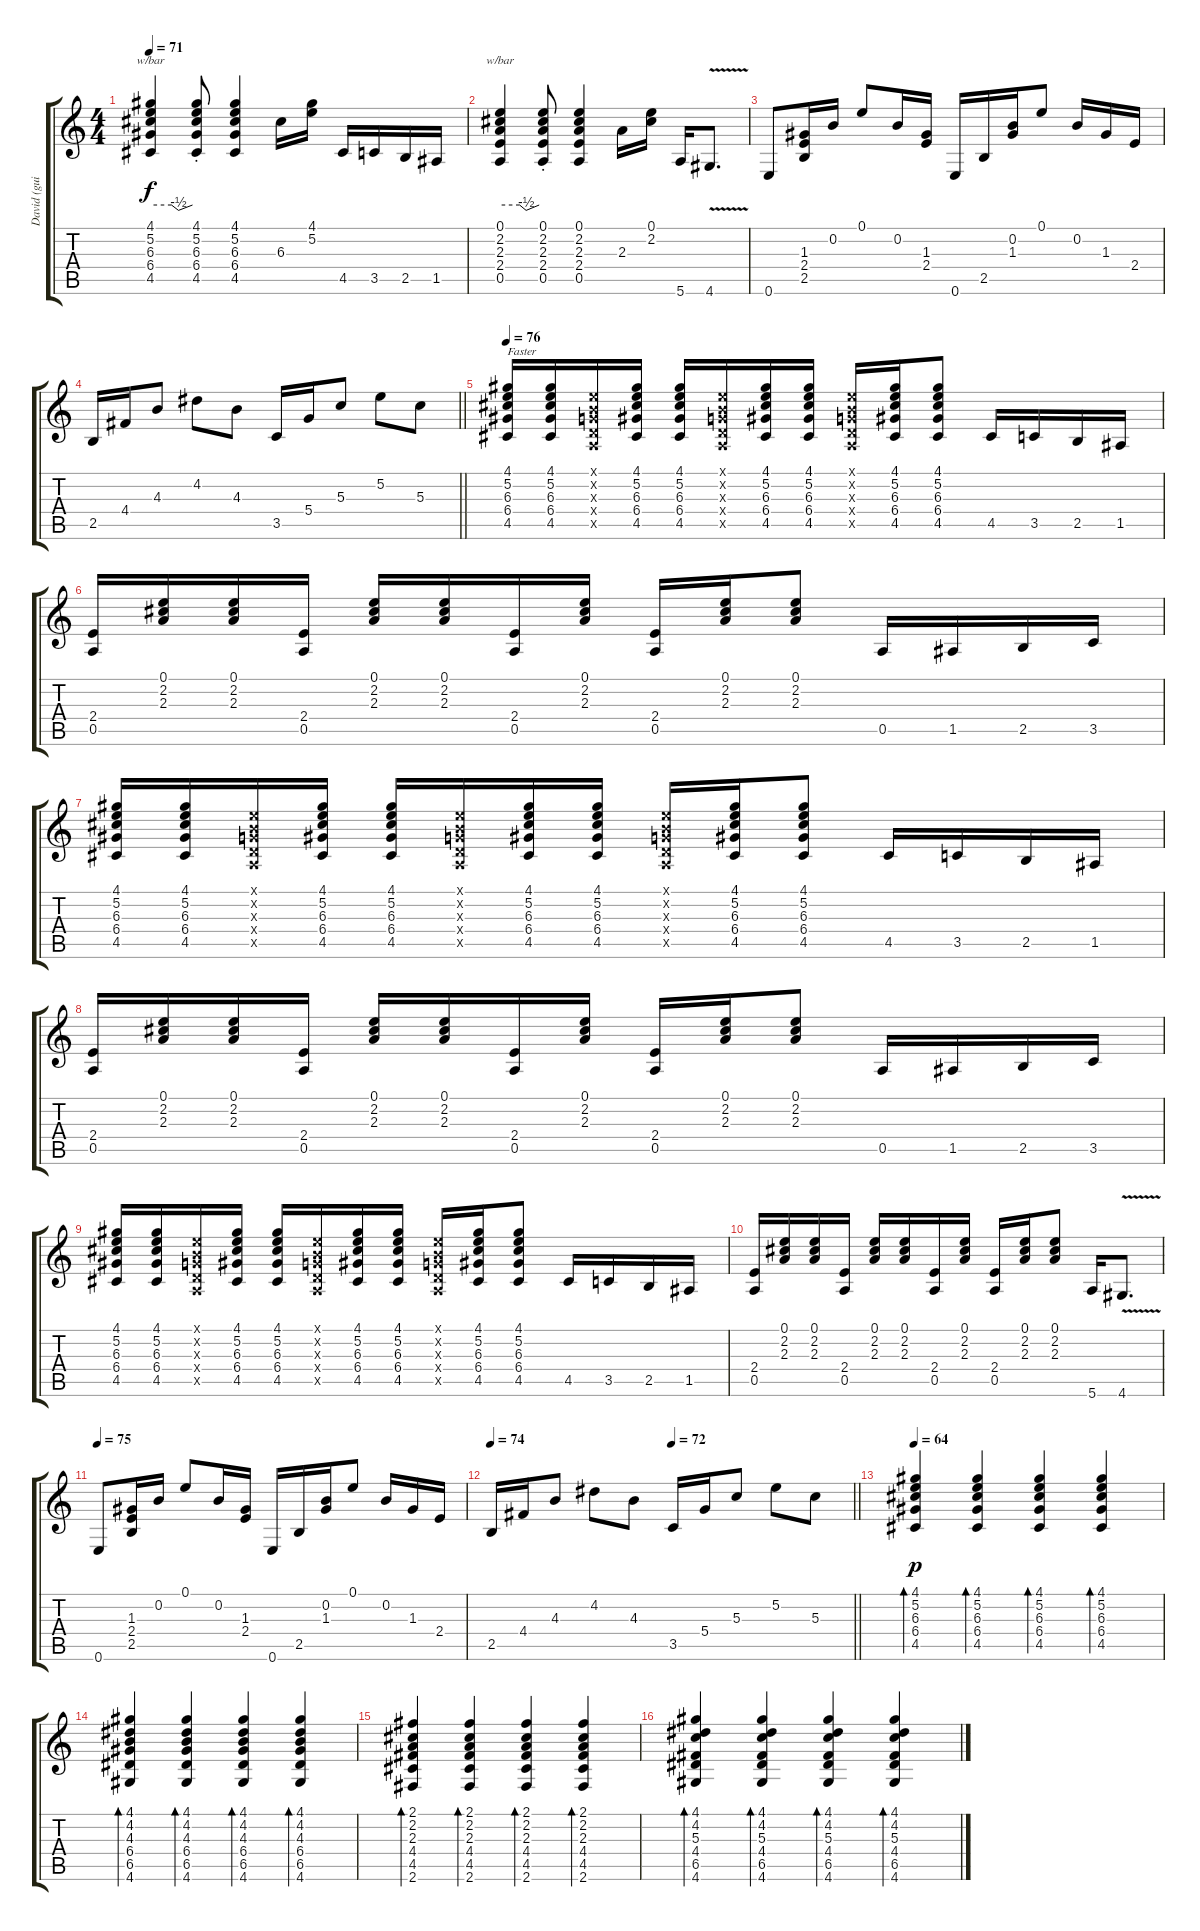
\track ("David (guitar dist.)" "David (gui") {instrument distortionguitar}
\staff {score tabs}
\tuning (E4 B3 G3 D3 A2 E2) {hide}
\ts (4 4)
\tempo 71
\clef g2
\ks c
(4.1 5.2 6.3 6.4 4.5).4{tbe (custom default 0 0 30 0 40 -2 60 0) dy f volume 13} (4.1{st} 5.2{st} 6.3{st} 6.4{st} 4.5{st}).8 (4.1 5.2 6.3 6.4 4.5).4 6.3.16 (4.1 5.2).16 4.5.16 3.5.16 2.5.16 1.5.16 |
(0.1 2.2 2.3 2.4 0.5).4{tbe (custom default 0 0 30 0 40 -2 60 0)} (0.1{st} 2.2{st} 2.3{st} 2.4{st} 0.5{st}).8 (0.1 2.2 2.3 2.4 0.5).4 2.3.16 (0.1 2.2).16 5.6.16 4.6{v}.8{d} |
0.6.8 (1.3 2.4 2.5).16 0.2.16 0.1.8 0.2.16 (1.3 2.4).16 0.6.16 2.5.16 (0.2 1.3).16 0.1.8 0.2.16 1.3.16 2.4.16 |
\barLineRight lightlight
2.5.16 4.4.16 4.3.8 4.2.8 4.3.8 3.5.16 5.4.16 5.3.8 5.2.8 5.3.8 |
\tempo 76
(4.1 5.2 6.3 6.4 4.5).16{txt "Faster"} (4.1 5.2 6.3 6.4 4.5).16 (0.1{x} 0.2{x} 0.3{x} 0.4{x} 0.5{x}).16 (4.1 5.2 6.3 6.4 4.5).16 (4.1 5.2 6.3 6.4 4.5).16 (0.1{x} 0.2{x} 0.3{x} 0.4{x} 0.5{x}).16 (4.1 5.2 6.3 6.4 4.5).16 (4.1 5.2 6.3 6.4 4.5).16 (0.1{x} 0.2{x} 0.3{x} 0.4{x} 0.5{x}).16 (4.1 5.2 6.3 6.4 4.5).16 (4.1 5.2 6.3 6.4 4.5).8 4.5.16 3.5.16 2.5.16 1.5.16 |
(2.4 0.5).16 (0.1 2.2 2.3).16 (0.1 2.2 2.3).16 (2.4 0.5).16 (0.1 2.2 2.3).16 (0.1 2.2 2.3).16 (2.4 0.5).16 (0.1 2.2 2.3).16 (2.4 0.5).16 (0.1 2.2 2.3).16 (0.1 2.2 2.3).8 0.5.16 1.5.16 2.5.16 3.5.16 |
(4.1 5.2 6.3 6.4 4.5).16 (4.1 5.2 6.3 6.4 4.5).16 (0.1{x} 0.2{x} 0.3{x} 0.4{x} 0.5{x}).16 (4.1 5.2 6.3 6.4 4.5).16 (4.1 5.2 6.3 6.4 4.5).16 (0.1{x} 0.2{x} 0.3{x} 0.4{x} 0.5{x}).16 (4.1 5.2 6.3 6.4 4.5).16 (4.1 5.2 6.3 6.4 4.5).16 (0.1{x} 0.2{x} 0.3{x} 0.4{x} 0.5{x}).16 (4.1 5.2 6.3 6.4 4.5).16 (4.1 5.2 6.3 6.4 4.5).8 4.5.16 3.5.16 2.5.16 1.5.16 |
(2.4 0.5).16 (0.1 2.2 2.3).16 (0.1 2.2 2.3).16 (2.4 0.5).16 (0.1 2.2 2.3).16 (0.1 2.2 2.3).16 (2.4 0.5).16 (0.1 2.2 2.3).16 (2.4 0.5).16 (0.1 2.2 2.3).16 (0.1 2.2 2.3).8 0.5.16 1.5.16 2.5.16 3.5.16 |
(4.1 5.2 6.3 6.4 4.5).16 (4.1 5.2 6.3 6.4 4.5).16 (0.1{x} 0.2{x} 0.3{x} 0.4{x} 0.5{x}).16 (4.1 5.2 6.3 6.4 4.5).16 (4.1 5.2 6.3 6.4 4.5).16 (0.1{x} 0.2{x} 0.3{x} 0.4{x} 0.5{x}).16 (4.1 5.2 6.3 6.4 4.5).16 (4.1 5.2 6.3 6.4 4.5).16 (0.1{x} 0.2{x} 0.3{x} 0.4{x} 0.5{x}).16 (4.1 5.2 6.3 6.4 4.5).16 (4.1 5.2 6.3 6.4 4.5).8 4.5.16 3.5.16 2.5.16 1.5.16 |
(2.4 0.5).16 (0.1 2.2 2.3).16 (0.1 2.2 2.3).16 (2.4 0.5).16 (0.1 2.2 2.3).16 (0.1 2.2 2.3).16 (2.4 0.5).16 (0.1 2.2 2.3).16 (2.4 0.5).16 (0.1 2.2 2.3).16 (0.1 2.2 2.3).8 5.6.16 4.6{v}.8{d} |
\tempo 75
0.6.8 (1.3 2.4 2.5).16 0.2.16 0.1.8 0.2.16 (1.3 2.4).16 0.6.16 2.5.16 (0.2 1.3).16 0.1.8 0.2.16 1.3.16 2.4.16 |
\tempo 74
\tempo (72 0.5)
\barLineRight lightlight
2.5.16 4.4.16 4.3.8 4.2.8 4.3.8 3.5.16 5.4.16 5.3.8 5.2.8 5.3.8 |
\tempo 64
(4.1 5.2 6.3 6.4 4.5).4{bd 60 dy p instrument electricguitarclean} (4.1 5.2 6.3 6.4 4.5).4{bd 60} (4.1 5.2 6.3 6.4 4.5).4{bd 60} (4.1 5.2 6.3 6.4 4.5).4{bd 60} |
(4.1 4.2 4.3 6.4 6.5 4.6).4{bd 60} (4.1 4.2 4.3 6.4 6.5 4.6).4{bd 60} (4.1 4.2 4.3 6.4 6.5 4.6).4{bd 60} (4.1 4.2 4.3 6.4 6.5 4.6).4{bd 60} |
(2.1 2.2 2.3 4.4 4.5 2.6).4{bd 60} (2.1 2.2 2.3 4.4 4.5 2.6).4{bd 60} (2.1 2.2 2.3 4.4 4.5 2.6).4{bd 60} (2.1 2.2 2.3 4.4 4.5 2.6).4{bd 60} |
(4.1 4.2 5.3 4.4 6.5 4.6).4{bd 60} (4.1 4.2 5.3 4.4 6.5 4.6).4{bd 60} (4.1 4.2 5.3 4.4 6.5 4.6).4{bd 60} (4.1 4.2 5.3 4.4 6.5 4.6).4{bd 60}
